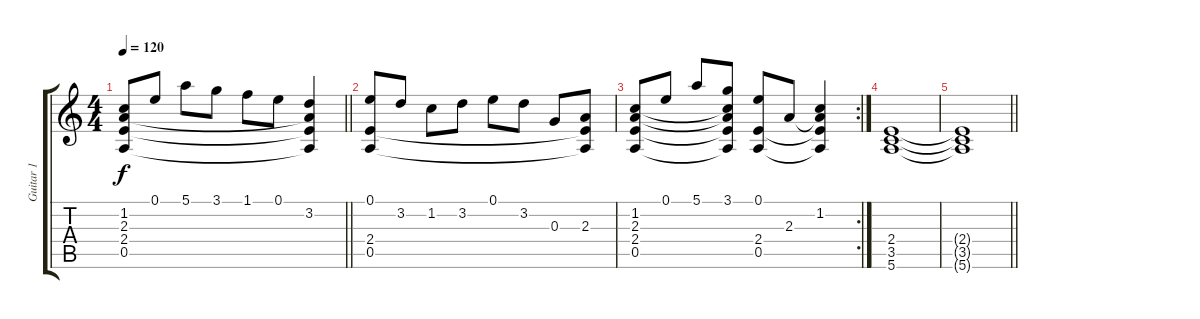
\track ("Guitar 1" "Guitar 1") {instrument acousticguitarsteel}
\staff {score tabs}
\tuning (E4 B3 G3 D3 A2 E2) {hide}
\ts (4 4)
\tempo 120
\clef g2
\barLineRight lightlight
\ks c
(1.2 2.3 2.4 0.5).8{dy f} 0.1.8 5.1.8 3.1.8 1.1.8 0.1.8 (3.2 2.3{t} 2.4{t} 0.5{t}).4 |
\ks aminor
(0.1 2.4 0.5).8 3.2.8 1.2.8 3.2.8 0.1.8 3.2.8 0.3.8 (2.3 2.4{t} 0.5{t}).8 |
\rc 2
(1.2 2.3 2.4 0.5).8 0.1.8 5.1.8 (3.1 1.2{t} 2.3{t} 2.4{t} 0.5{t}).8 (0.1 2.4 0.5).8 2.3.8 (1.2 2.3{t} 2.4{t} 0.5{t}).4 |
\ks c
(2.4 3.5 5.6).1 |
\barLineRight lightlight
(2.4{t} 3.5{t} 5.6{t}).1
